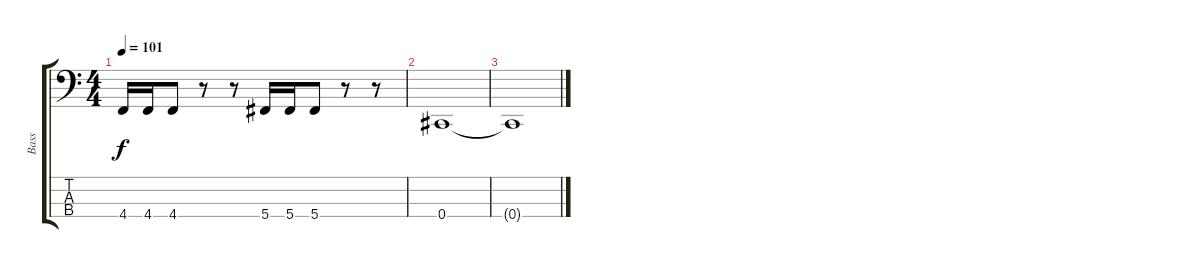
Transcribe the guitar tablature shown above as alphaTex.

\track ("Bass" "Bass") {instrument electricbasspick}
\staff {score tabs}
\tuning (Gb2 Db2 Ab1 Db1) {hide}
\ts (4 4)
\tempo 101
\clef f4
\ks c
4.4.16{dy f} 4.4.16 4.4.8 r.8 r.8 5.4.16 5.4.16 5.4.8 r.8 r.8 |
0.4.1 |
0.4{t}.1
